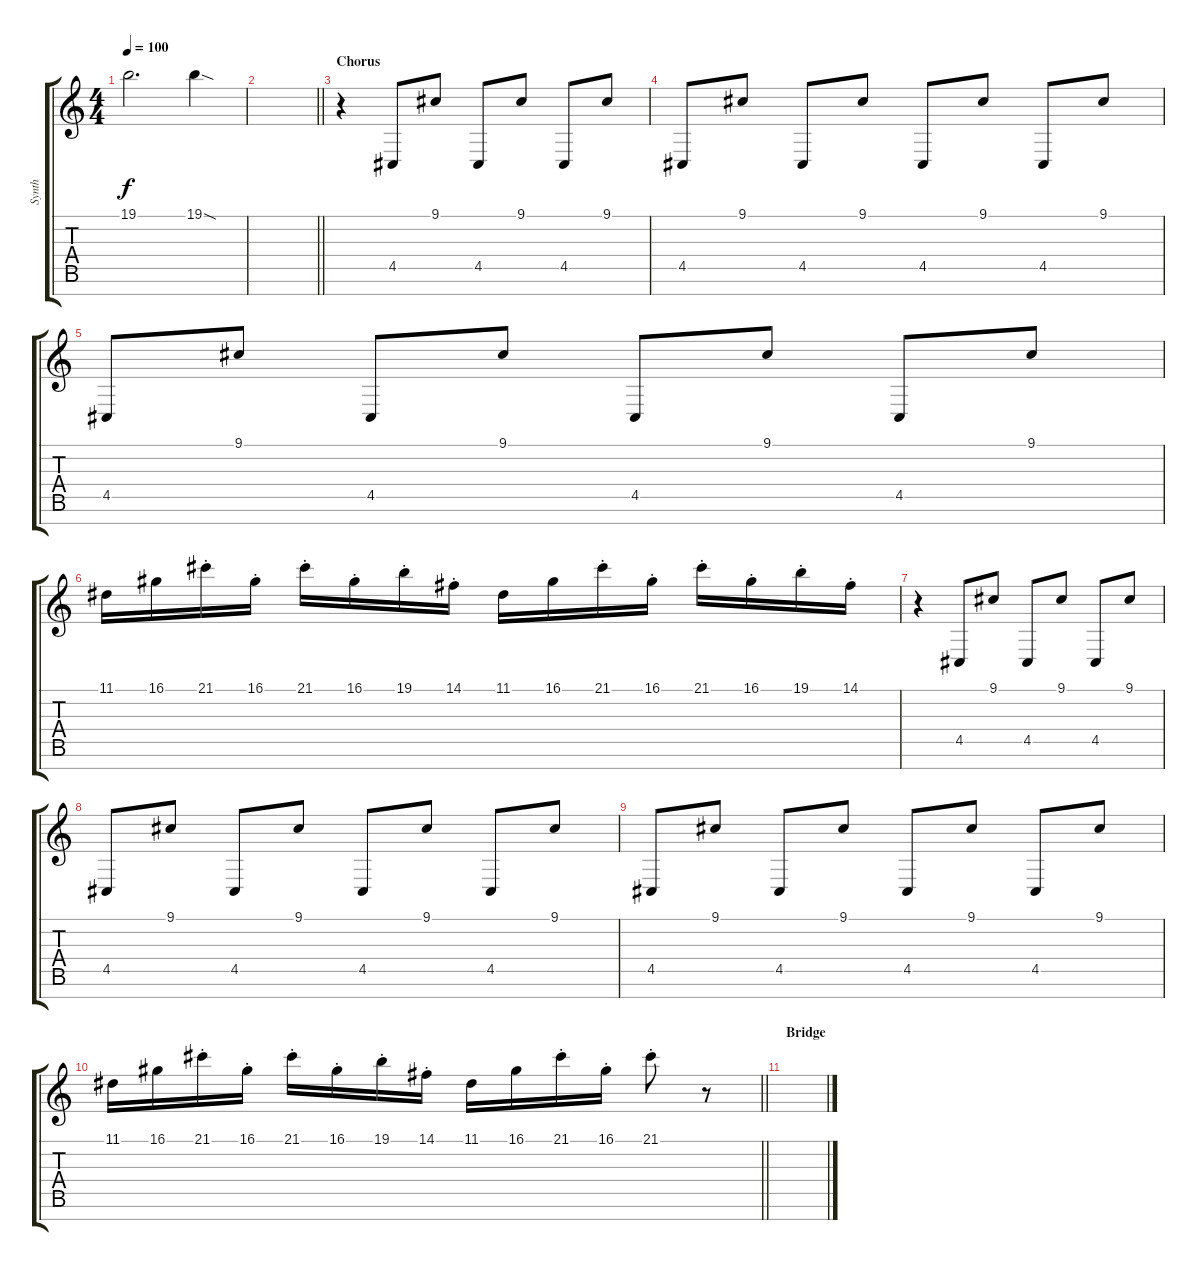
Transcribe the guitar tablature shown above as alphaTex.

\track ("Synth" "Synth") {instrument lead3calliope}
\staff {score tabs}
\tuning (E4 B3 G3 D3 A2 E2 B1) {hide}
\ts (4 4)
\tempo 100
\clef g2
\ks c
19.1.2{d dy f} 19.1{sod}.4 |
\barLineRight lightlight
|
\section ("" "Chorus")
r.4 4.5.8{volume 6 instrument lead2sawtooth} 9.1.8 4.5.8 9.1.8 4.5.8 9.1.8 |
4.5.8 9.1.8 4.5.8 9.1.8 4.5.8 9.1.8 4.5.8 9.1.8 |
4.5.8 9.1.8 4.5.8 9.1.8 4.5.8 9.1.8 4.5.8 9.1.8 |
11.1.16 16.1.16 21.1{st}.16 16.1{st}.16 21.1{st}.16 16.1{st}.16 19.1{st}.16 14.1{st}.16 11.1.16 16.1.16 21.1{st}.16 16.1{st}.16 21.1{st}.16 16.1{st}.16 19.1{st}.16 14.1{st}.16 |
r.4 4.5.8 9.1.8 4.5.8 9.1.8 4.5.8 9.1.8 |
4.5.8 9.1.8 4.5.8 9.1.8 4.5.8 9.1.8 4.5.8 9.1.8 |
4.5.8 9.1.8 4.5.8 9.1.8 4.5.8 9.1.8 4.5.8 9.1.8 |
\barLineRight lightlight
11.1.16 16.1.16 21.1{st}.16 16.1{st}.16 21.1{st}.16 16.1{st}.16 19.1{st}.16 14.1{st}.16 11.1.16 16.1.16 21.1{st}.16 16.1{st}.16 21.1{st}.8 r.8 |
\section ("" "Bridge")
